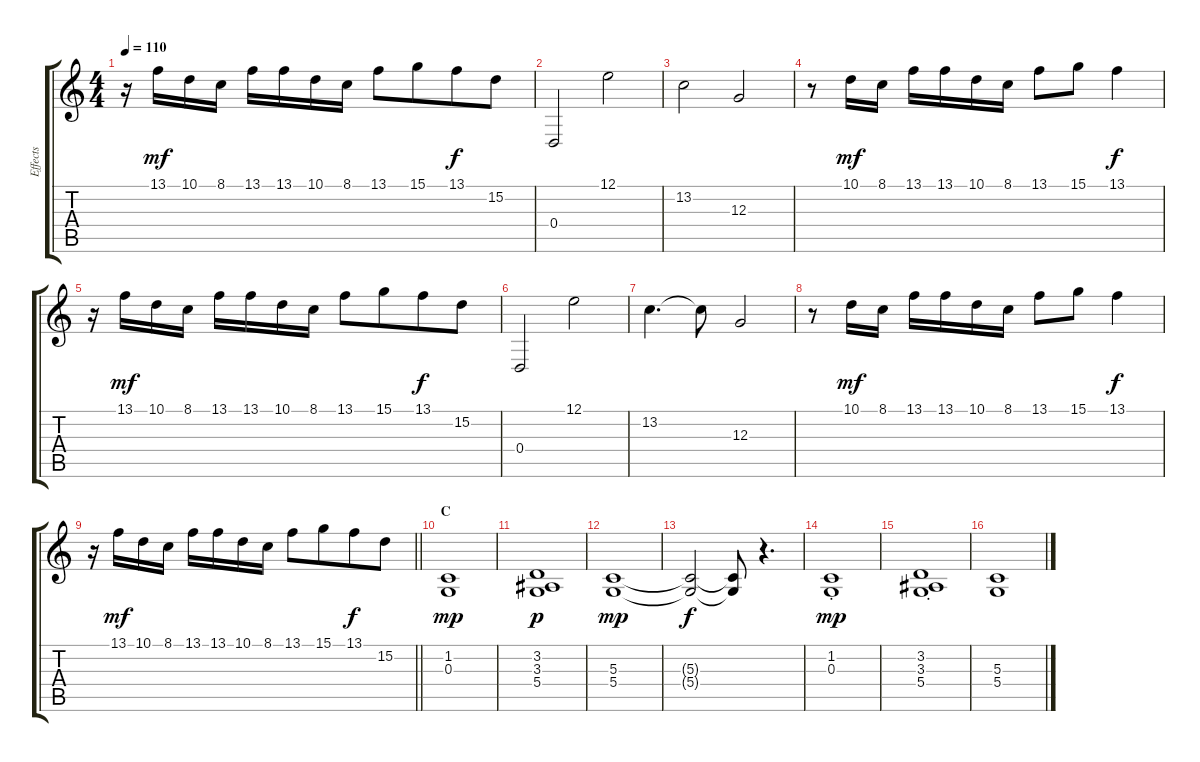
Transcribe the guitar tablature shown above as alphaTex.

\track ("Effects" "Effects") {instrument fx1rain}
\staff {score tabs}
\tuning (E4 B3 G3 D3 A2 E2) {hide}
\ts (4 4)
\tempo 110
\clef g2
\ks c
r.16{dy f} 13.1.16{dy mf} 10.1.16 8.1.16 13.1.16 13.1.16 10.1.16 8.1.16 13.1.8 15.1.8{beam merge} 13.1.8{dy f} 15.2.8 |
0.4.2{instrument fx1rain} 12.1.2 |
13.2.2 12.3.2 |
r.8{instrument kalimba} 10.1.16{dy mf} 8.1.16 13.1.16 13.1.16 10.1.16 8.1.16 13.1.8 15.1.8 13.1.4{dy f} |
r.16 13.1.16{dy mf} 10.1.16 8.1.16 13.1.16 13.1.16 10.1.16 8.1.16 13.1.8 15.1.8{beam merge} 13.1.8{dy f} 15.2.8 |
0.4.2{instrument fx1rain} 12.1.2 |
13.2.4{d} 13.2{t}.8 12.3.2 |
r.8{instrument kalimba} 10.1.16{dy mf} 8.1.16 13.1.16 13.1.16 10.1.16 8.1.16 13.1.8 15.1.8 13.1.4{dy f} |
\barLineRight lightlight
r.16 13.1.16{dy mf} 10.1.16 8.1.16 13.1.16 13.1.16 10.1.16 8.1.16 13.1.8 15.1.8{beam merge} 13.1.8{dy f} 15.2.8 |
\section ("" "C")
(1.2 0.3).1{dy mp} |
(3.2 3.3 5.4).1{dy p} |
(5.3 5.4).1{dy mp} |
(5.3{t} 5.4{t}).2{dy f} (5.3{t} 5.4{t}).8 r.4{d} |
(1.2{st} 0.3{st}).1{dy mp} |
(3.2{st} 3.3{st} 5.4{st}).1 |
(5.3 5.4).1
